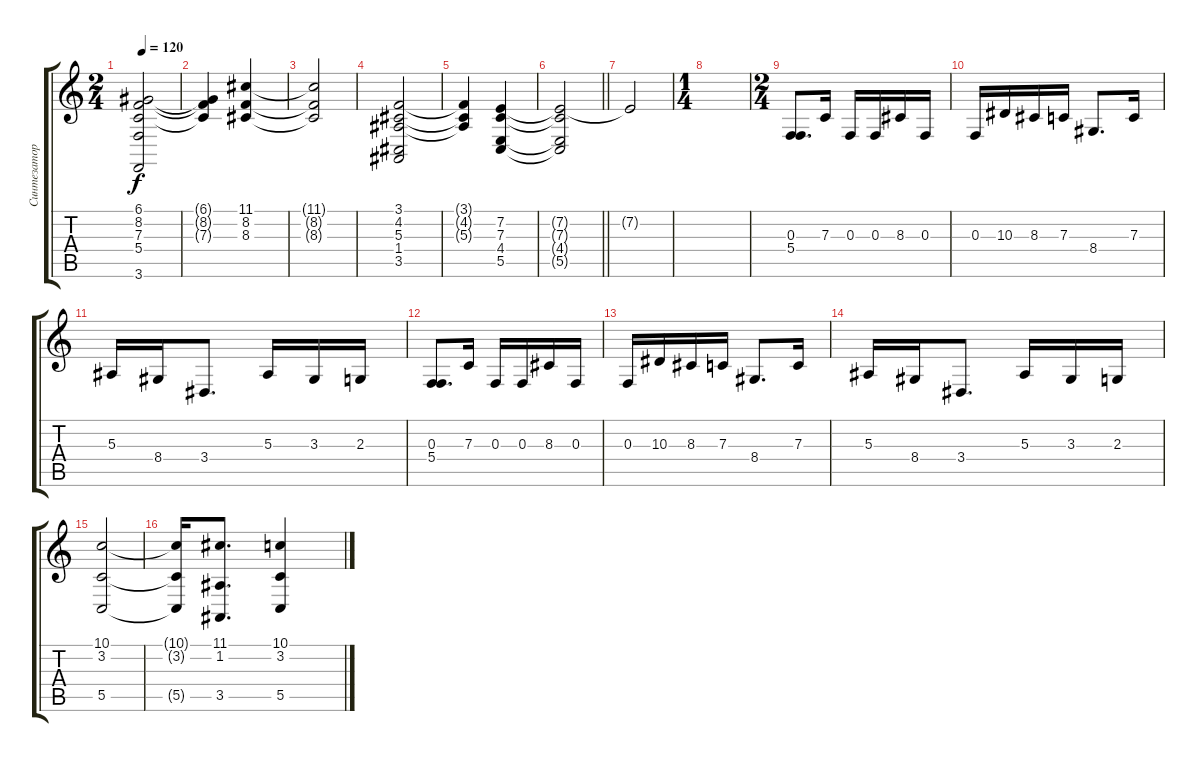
\track ("Синтезатор" "Синтезатор") {instrument synthstrings1}
\staff {score tabs}
\tuning (D4 A3 F3 C3 G2 D2) {hide}
\ts (2 4)
\tempo 120
\clef g2
\ks c
(6.1 8.2 7.3 5.4 3.6).2{dy f} |
(6.1{t} 8.2{t} 7.3{t}).4 (11.1 8.2 8.3).4 |
(11.1{t} 8.2{t} 8.3{t}).2 |
(3.1 4.2 5.3 1.4 3.5).2 |
(3.1{t} 4.2{t} 5.3{t}).4 (7.2 7.3 4.4 5.5).4 |
\barLineRight lightlight
(7.2{t} 7.3{t} 4.4{t} 5.5{t}).2 |
7.2{t}.2 |
\ts (1 4)
|
\ts (2 4)
(0.3 5.4).8{d volume 15} 7.3.16 0.3.16 0.3.16 8.3.16 0.3.16 |
0.3.16 10.3.16 8.3.16 7.3.16 8.4.8{d} 7.3.16 |
5.3.16 8.4.16 3.4.8{d} 5.3.16 3.3.16 2.3.16 |
(0.3 5.4).8{d} 7.3.16 0.3.16 0.3.16 8.3.16 0.3.16 |
0.3.16 10.3.16 8.3.16 7.3.16 8.4.8{d} 7.3.16 |
5.3.16 8.4.16 3.4.8{d} 5.3.16 3.3.16 2.3.16 |
(10.1 3.2 5.5).2 |
(10.1{t} 3.2{t} 5.5{t}).16 (11.1 1.2 3.5).8{d} (10.1 3.2 5.5).4
